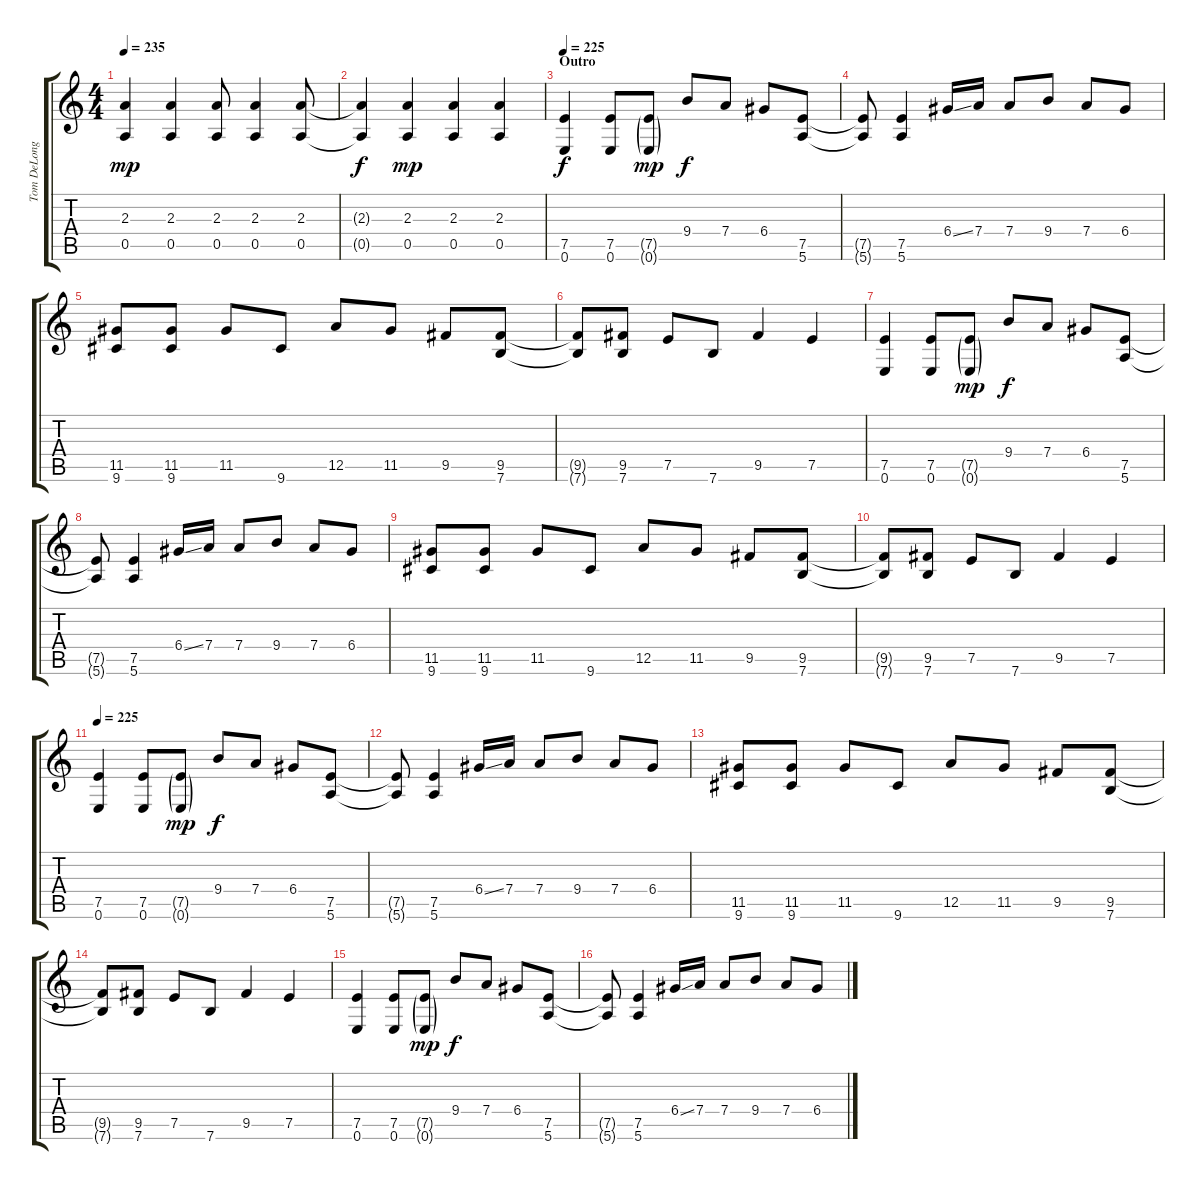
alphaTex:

\track ("Tom DeLonge - Guitar 1" "Tom DeLong") {instrument overdrivenguitar}
\staff {score tabs}
\tuning (E4 B3 G3 D3 A2 E2) {hide}
\ts (4 4)
\tempo 235
\clef g2
\ks c
(2.3 0.5).4{dy mp} (2.3 0.5).4 (2.3 0.5).8 (2.3 0.5).4 (2.3 0.5).8 |
(2.3{t} 0.5{t}).4{dy f} (2.3 0.5).4{dy mp} (2.3 0.5).4 (2.3 0.5).4 |
\section ("" "Outro")
\tempo 225
(7.5 0.6).4{dy f} (7.5 0.6).8 (7.5{g} 0.6{g}).8{dy mp} 9.4.8{dy f} 7.4.8 6.4.8 (7.5 5.6).8 |
(7.5{t} 5.6{t}).8 (7.5 5.6).4 6.4{ss}.16 7.4.16 7.4.8 9.4.8 7.4.8 6.4.8 |
(11.5 9.6).8 (11.5 9.6).8 11.5.8 9.6.8 12.5.8 11.5.8 9.5.8 (9.5 7.6).8 |
(9.5{t} 7.6{t}).8 (9.5 7.6).8 7.5.8 7.6.8 9.5.4 7.5.4 |
(7.5 0.6).4 (7.5 0.6).8 (7.5{g} 0.6{g}).8{dy mp} 9.4.8{dy f} 7.4.8 6.4.8 (7.5 5.6).8 |
(7.5{t} 5.6{t}).8 (7.5 5.6).4 6.4{ss}.16 7.4.16 7.4.8 9.4.8 7.4.8 6.4.8 |
(11.5 9.6).8 (11.5 9.6).8 11.5.8 9.6.8 12.5.8 11.5.8 9.5.8 (9.5 7.6).8 |
(9.5{t} 7.6{t}).8 (9.5 7.6).8 7.5.8 7.6.8 9.5.4 7.5.4 |
\tempo 225
(7.5 0.6).4 (7.5 0.6).8 (7.5{g} 0.6{g}).8{dy mp} 9.4.8{dy f} 7.4.8 6.4.8 (7.5 5.6).8 |
(7.5{t} 5.6{t}).8 (7.5 5.6).4 6.4{ss}.16 7.4.16 7.4.8 9.4.8 7.4.8 6.4.8 |
(11.5 9.6).8 (11.5 9.6).8 11.5.8 9.6.8 12.5.8 11.5.8 9.5.8 (9.5 7.6).8 |
(9.5{t} 7.6{t}).8 (9.5 7.6).8 7.5.8 7.6.8 9.5.4 7.5.4 |
(7.5 0.6).4 (7.5 0.6).8 (7.5{g} 0.6{g}).8{dy mp} 9.4.8{dy f} 7.4.8 6.4.8 (7.5 5.6).8 |
(7.5{t} 5.6{t}).8 (7.5 5.6).4 6.4{ss}.16 7.4.16 7.4.8 9.4.8 7.4.8 6.4.8
